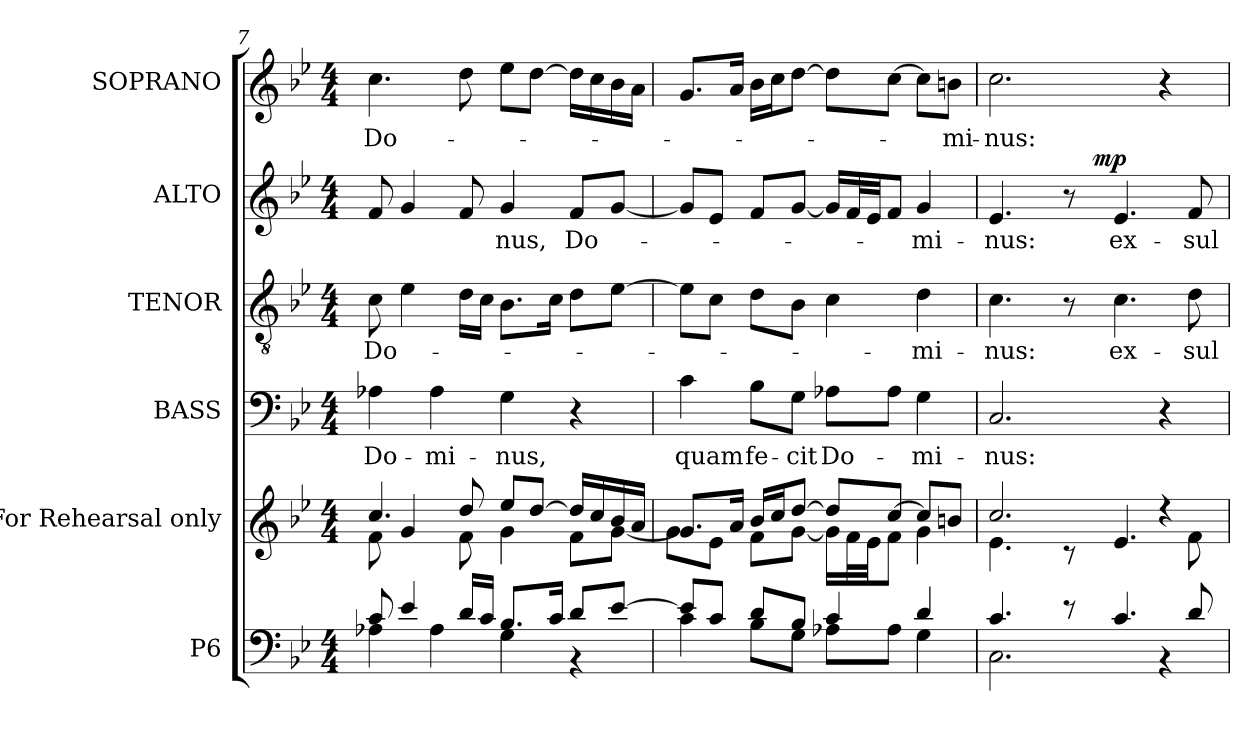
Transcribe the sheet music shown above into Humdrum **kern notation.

**kern	**kern	**kern	**text	**kern	**text	**kern	**text	**dynam	**kern	**text
*part6	*part5	*part4	*part4	*part3	*part3	*part2	*part2	*part2	*part1	*part1
*staff6	*staff5	*staff4	*staff4	*staff3	*staff3	*staff2	*staff2	*staff2	*staff1	*staff1
*I"P6	*I"For Rehearsal  only	*I"BASS	*	*I"TENOR	*	*I"ALTO	*	*	*I"SOPRANO	*
*	*	*I'B.	*	*I'T.	*	*I'A.	*	*	*I'S.	*
!!LO:PB:g=z
*clefF4	*clefG2	*clefF4	*	*clefGv2	*	*clefG2	*	*	*clefG2	*
*	*	*	*	*ITrd7c12	*	*	*	*	*	*
*k[b-e-]	*k[b-e-]	*k[b-e-]	*	*k[b-e-]	*	*k[b-e-]	*	*	*k[b-e-]	*
*B-:	*B-:	*B-:	*	*B-:	*	*B-:	*	*	*B-:	*
*M4/4	*M4/4	*M4/4	*	*M4/4	*	*M4/4	*	*	*M4/4	*
=7	=7	=7	=7	=7	=7	=7	=7	=7	=7	=7
*^	*^	*	*	*	*	*	*	*	*	*
!	!	!	!	!	!LO:LY:b:color=#000000	!	!	!	!	!	!	!
!	!	!	!	!	!	!	!LO:LY:b:color=#000000	!	!	!	!	!
!	!	!	!	!	!	!	!	!	!	!	!	!LO:LY:b:color=#000000
8ci/	4A-Xi\	4.cci/	8fi\	4A-Xi\	Do-	8Ci\	Do-	8fi/	.	.	4.cci\	Do-
4e-i/	.	.	4gi/	.	.	4E-i\	.	4gi/	.	.	.	.
!	!	!	!	!	!LO:LY:b:color=#000000	!	!	!	!	!	!	!
.	4A-i\	.	.	4A-i\	-mi-	.	.	.	.	.	.	.
16di/LL	.	8ddi/	8fi\	.	.	16Di\LL	.	8fi/	.	.	8ddi\	.
16ci/JJ	.	.	.	.	.	16Ci\JJ	.	.	.	.	.	.
!	!	!	!	!	!LO:LY:b:color=#000000	!	!	!	!	!	!	!
!	!	!	!	!	!	!	!	!	!LO:LY:b:color=#000000	!	!	!
8.B-i/L	4Gi\	8ee-i/L	4gi\	4Gi\	-nus,	8.BB-i\L	.	4gi/	-nus,	.	8ee-i\L	.
.	.	[8ddi/J	.	.	.	.	.	.	.	.	[8ddi\J	.
16ci/Jk	.	.	.	.	.	16Ci\Jk	.	.	.	.	.	.
!	!	!	!	!	!	!	!	!	!LO:LY:b:color=#000000	!	!	!
8di/L	4r	16ddi/LL]	8fi\L	4r	.	8Di\L	.	8fi/L	Do-	.	16ddi\LL]	.
.	.	16cci/	.	.	.	.	.	.	.	.	16cci\	.
[8e-i/J	.	16b-i/	[8gi\J	.	.	[8E-i\J	.	[8gi/J	.	.	16b-i\	.
.	.	16ai/JJ	.	.	.	.	.	.	.	.	16ai\JJ	.
=8	=8	=8	=8	=8	=8	=8	=8	=8	=8	=8	=8	=8
!	!	!	!	!	!LO:LY:b:color=#000000	!	!	!	!	!	!	!
8e-i/L]	4ci\	8.gi/L]	8gi\L	4ci\	quam	8E-i\L]	.	8gi/L]	.	.	8.gi/L	.
8ci/J	.	.	8e-i\J	.	.	8Ci\J	.	8e-i/J	.	.	.	.
.	.	16ai/Jk	.	.	.	.	.	.	.	.	16ai/Jk	.
!	!	!	!	!	!LO:LY:b:color=#000000	!	!	!	!	!	!	!
8di/L	8B-i\L	16b-i/LL	8fi\L	8B-i\L	fe-	8Di\L	.	8fi/L	.	.	16b-i\LL	.
.	.	16cci/J	.	.	.	.	.	.	.	.	16cci\J	.
!	!	!	!	!	!LO:LY:b:color=#000000	!	!	!	!	!	!	!
8B-i/J	8Gi\J	[8ddi/J	[8gi\J	8Gi\J	-cit	8BB-i\J	.	[8gi/J	.	.	[8ddi\J	.
!	!	!	!	!	!LO:LY:b:color=#000000	!	!	!	!	!	!	!
4ci/	8A-Xi\L	8ddi/L]	16gi\LL]	8A-Xi\L	Do-	4Ci\	.	16gi/LL]	.	.	8ddi\L]	.
.	.	.	32fi\L	.	.	.	.	32fi/L	.	.	.	.
.	.	.	32e-i\JJ	.	.	.	.	32e-i/JJ	.	.	.	.
.	8A-i\J	[8cci/J	8fi\J	8A-i\J	.	.	.	8fi/J	.	.	[8cci\J	.
!	!	!	!	!	!LO:LY:b:color=#000000	!	!	!	!	!	!	!
!	!	!	!	!	!	!	!LO:LY:b:color=#000000	!	!	!	!	!
!	!	!	!	!	!	!	!	!	!LO:LY:b:color=#000000	!	!	!
4di/	4Gi\	8cci/L]	4gi\	4Gi\	-mi-	4Di\	-mi-	4gi/	-mi-	.	8cci\L]	.
!	!	!	!	!	!	!	!	!	!	!	!	!LO:LY:b:color=#000000
.	.	8bni/J	.	.	.	.	.	.	.	.	8bni\J	-mi-
=9	=9	=9	=9	=9	=9	=9	=9	=9	=9	=9	=9	=9
!	!	!	!	!	!LO:LY:b:color=#000000	!	!	!	!	!	!	!
!	!	!	!	!	!	!	!LO:LY:b:color=#000000	!	!	!	!	!
!	!	!	!	!	!	!	!	!	!LO:LY:b:color=#000000	!	!	!
!	!	!	!	!	!	!	!	!	!	!	!	!LO:LY:b:color=#000000
*	*	*	*	*	*	*	*	*^	*	*	*	*
4.ci/	2.Ci\	2.cci/	4.e-i\	2.Ci/	-nus:	4.Ci\	-nus:	4.e-i/	4ryy	-nus:	.	2.cci\	-nus:
.	.	.	.	.	.	.	.	.	8ryy	.	.	.	.
8r	.	.	8r	.	.	8r	.	8r	32ryy	.	.	.	.
.	.	.	.	.	.	.	.	.	64ryy	.	.	.	.
.	.	.	.	.	.	.	.	.	128ryy	.	.	.	.
.	.	.	.	.	.	.	.	.	256ryy	.	.	.	.
.	.	.	.	.	.	.	.	.	1024ryy	.	.	.	.
.	.	.	.	.	.	.	.	.	2ryy	.	mp	.	.
!	!	!	!	!	!	!	!LO:LY:b:color=#000000	!	!	!	!	!	!
!	!	!	!	!	!	!	!	!	!	!LO:LY:b:color=#000000	!	!	!
4.ci/	.	.	4.e-i/	.	.	4.Ci\	ex-	4.e-i/	.	ex-	.	.	.
.	4r	4r	.	4r	.	.	.	.	.	.	.	4r	.
!	!	!	!	!	!	!	!LO:LY:b:color=#000000	!	!	!	!	!	!
!	!	!	!	!	!	!	!	!	!	!LO:LY:b:color=#000000	!	!	!
8di/	.	.	8fi\	.	.	8Di\	-sul-	8fi/	.	-sul-	.	.	.
.	.	.	.	.	.	.	.	.	16ryy	.	.	.	.
.	.	.	.	.	.	.	.	.	512.ryy	.	.	.	.
*v	*v	*	*	*	*	*	*	*v	*v	*	*	*	*
*	*v	*v	*	*	*	*	*	*	*	*	*
=	=	=	=	=	=	=	=	=	=	=
*-	*-	*-	*-	*-	*-	*-	*-	*-	*-	*-
